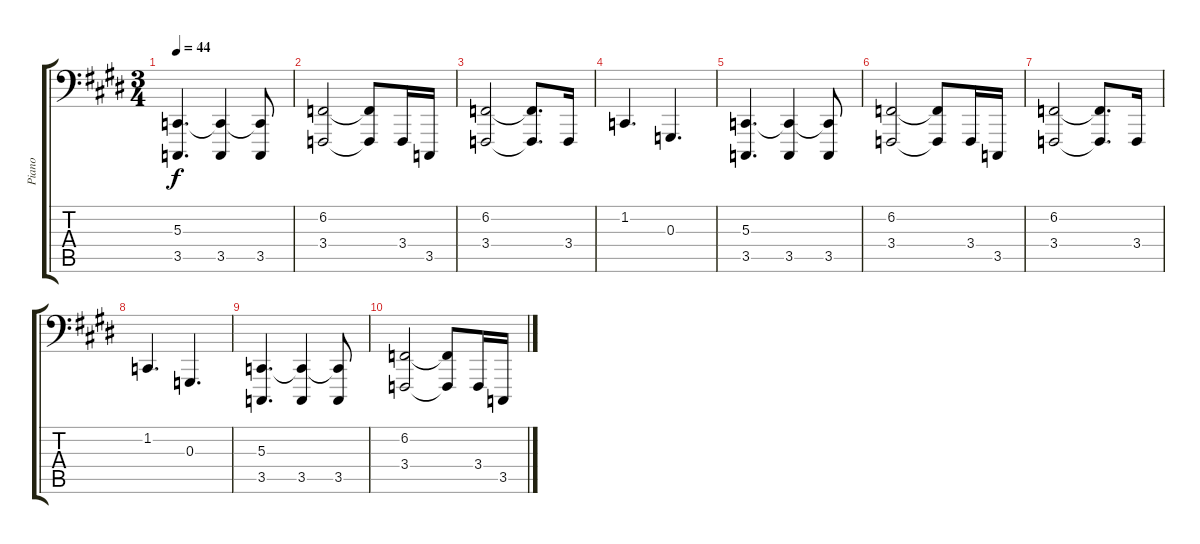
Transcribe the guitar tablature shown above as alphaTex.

\track ("Piano" "Piano") {instrument acousticgrandpiano}
\staff {score tabs}
\tuning (E2 B1 G1 D1 A0 E0) {hide}
\ts (3 4)
\tempo 44
\clef f4
\ks c#minor
(5.3 3.5).4{d dy f} (5.3{t} 3.5).4 (5.3{t} 3.5).8 |
(6.2 3.4).2 (6.2{t} 3.4{t}).8 3.4.16 3.5.16 |
(6.2 3.4).2 (6.2{t} 3.4{t}).8{d} 3.4.16 |
1.2.4{d} 0.3.4{d} |
(5.3 3.5).4{d} (5.3{t} 3.5).4 (5.3{t} 3.5).8 |
(6.2 3.4).2 (6.2{t} 3.4{t}).8 3.4.16 3.5.16 |
(6.2 3.4).2 (6.2{t} 3.4{t}).8{d} 3.4.16 |
1.2.4{d} 0.3.4{d} |
(5.3 3.5).4{d} (5.3{t} 3.5).4 (5.3{t} 3.5).8 |
(6.2 3.4).2 (6.2{t} 3.4{t}).8 3.4.16 3.5.16
